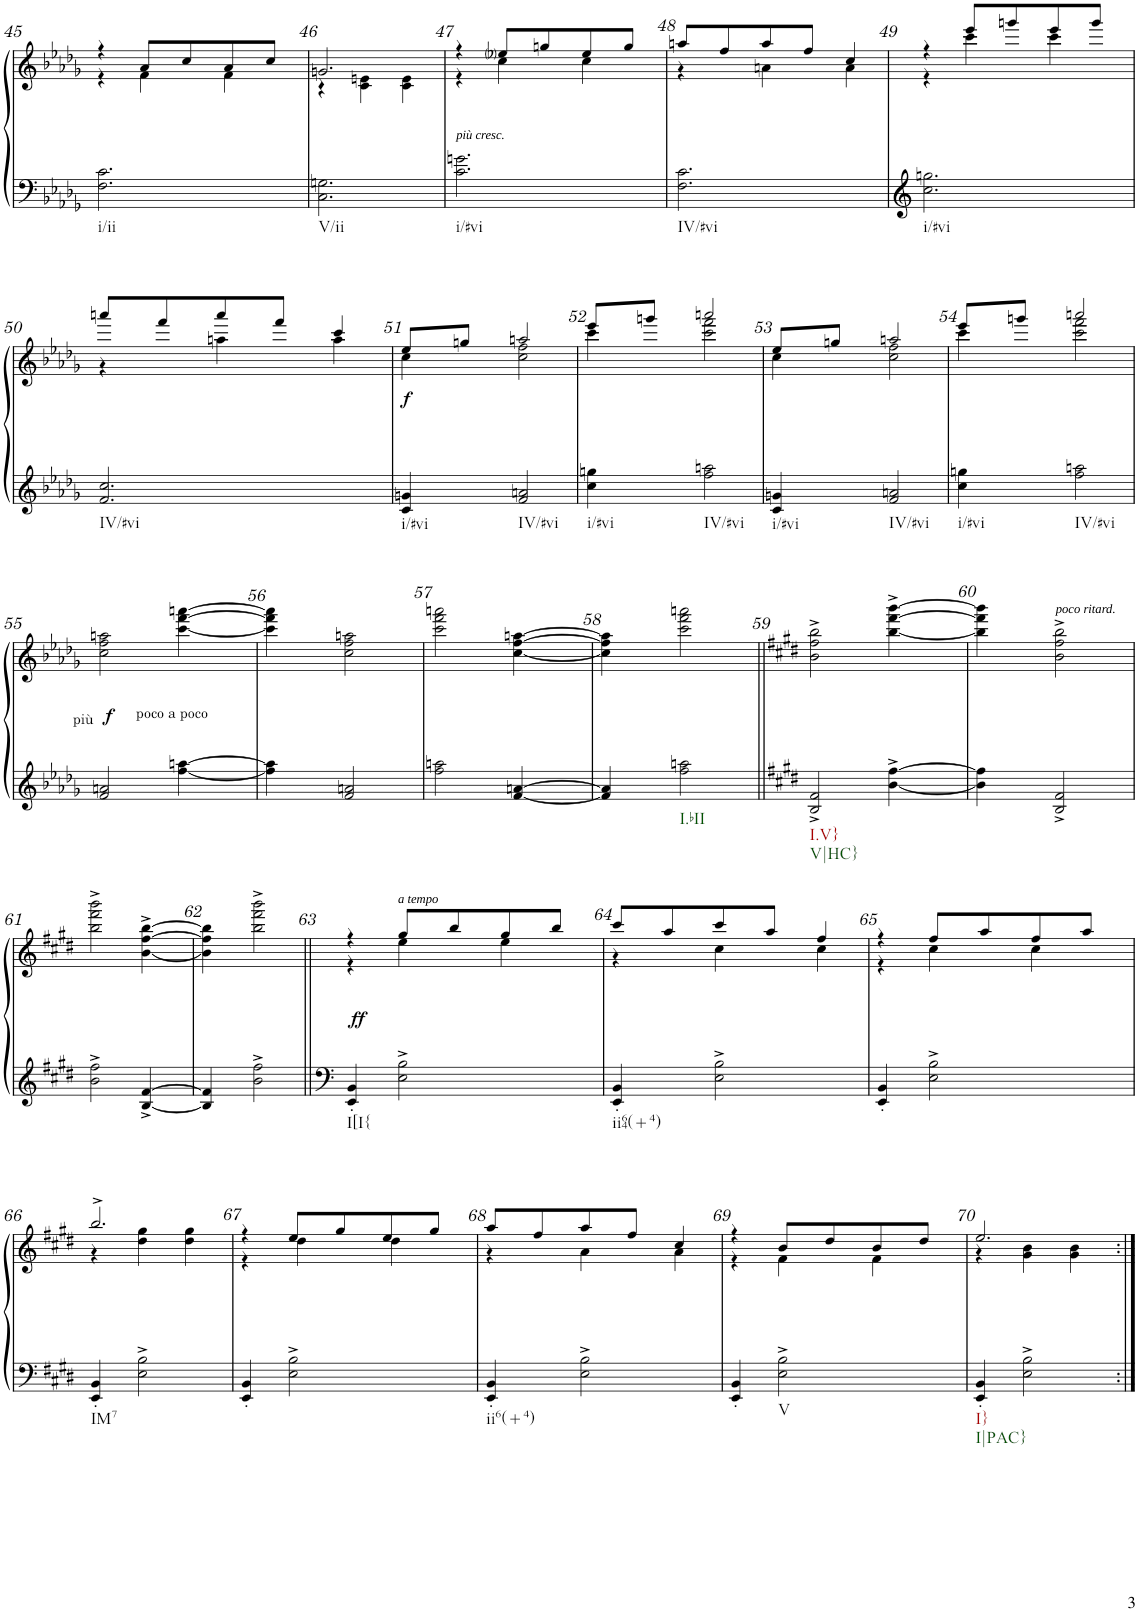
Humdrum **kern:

**kern	**kern	**dynam
*part1	*part1	*part1
*staff2	*staff1	*staff1/2
*I"Midi_1	*	*
!!LO:PB:g=z
*clefG2	*clefG2	*
*k[b-e-a-d-g-]	*k[b-e-a-d-g-]	*
*D-:	*D-:	*
*M3/4	*M3/4	*
=45	=45	=45
*	*^	*
!LO:TX:b:t=i/ii	!	!	!
2.F\ 2.c\	4r	4r	.
.	8a-/L	4f\	.
.	8cc/	.	.
.	8a-/	4f\	.
.	8cc/J	.	.
=46	=46	=46	=46
!LO:TX:b:t=V/ii	!	!	!
2.C\ 2.Gn\	2.gn/	4r	.
.	.	4c\ 4en\	.
.	.	4c\ 4e\	.
=47	=47	=47	=47
!LO:TX:a:i:t=più cresc.	!	!	!
!LO:TX:b:t=i/#vi	!	!	!
2.c\ 2.gn\	4r	4r	.
.	8ee-i/L	4cc\	.
.	8ggn/	.	.
.	8ee-/	4cc\	.
.	8gg/J	.	.
=48	=48	=48	=48
!LO:TX:b:t=IV/#vi	!	!	!
2.F\ 2.c\	8aan/L	4r	.
.	8ff/	.	.
.	8aa/	4an\	.
.	8ff/J	.	.
.	4cc/	4a\	.
=49	=49	=49	=49
!LO:TX:b:t=i/#vi	!	!	!
2.cc\ 2.ggn\	4r	4r	.
.	8eee-/L	4ccc\	.
.	8gggn/	.	.
.	8eee-/	4ccc\	.
.	8ggg/J	.	.
!!LO:LB:g=z	!!
=50	=50	=50	=50
!LO:TX:b:t=IV/#vi	!	!	!
2.f/ 2.cc/	8aaan/L	4r	.
.	8fff/	.	.
.	8aaa/	4aan\	.
.	8fff/J	.	.
.	4ccc/	4aa\	.
=51	=51	=51	=51
!LO:TX:b:t=i/#vi	!	!	!
!	!	!	!LO:DY:b
4c/ 4gn/	8ee-/L	4cc\	f
.	8ggn/J	.	.
!LO:TX:b:t=IV/#vi	!	!	!
2f/ 2an/	2aan/	2cc\ 2ff\	.
=52	=52	=52	=52
!LO:TX:b:t=i/#vi	!	!	!
4cc\ 4ggn\	8eee-/L	4ccc\	.
.	8gggn/J	.	.
!LO:TX:b:t=IV/#vi	!	!	!
2ff\ 2aan\	2aaan/	2ccc\ 2fff\	.
=53	=53	=53	=53
!LO:TX:b:t=i/#vi	!	!	!
4c/ 4gn/	8ee-/L	4cc\	.
.	8ggn/J	.	.
!LO:TX:b:t=IV/#vi	!	!	!
2f/ 2an/	2aan/	2cc\ 2ff\	.
=54	=54	=54	=54
!LO:TX:b:t=i/#vi	!	!	!
4cc\ 4ggn\	8eee-/L	4ccc\	.
.	8gggn/J	.	.
!LO:TX:b:t=IV/#vi	!	!	!
2ff\ 2aan\	2aaan/	2ccc\ 2fff\	.
!!LO:LB:g=z
=55	=55	=55	=55
!	!LO:TX:b:t=più	!	!
!	!	!	!LO:DY:b
*	*v	*v	*
2f/ 2an/	2cc\ 2ff\ 2aan\	f
!	!LO:TX:b:t=poco a poco	!
[4ff\ [4aan\	[4ccc\ [4fff\ [4aaan\	.
=56	=56	=56
4ff\] 4aa\]	4ccc\] 4fff\] 4aaa\]	.
2f/ 2an/	2cc\ 2ff\ 2aan\	.
=57	=57	=57
2ff\ 2aan\	2ccc\ 2fff\ 2aaan\	.
[4f/ [4an/	[4cc\ [4ff\ [4aan\	.
=58	=58	=58
4f/] 4a/]	4cc\] 4ff\] 4aa\]	.
!LO:TX:b:t=I.bII	!	!
2ff\ 2aan\	2ccc\ 2fff\ 2aaan\	.
=59||	=59||	=59||
*k[f#c#g#d#]	*k[f#c#g#d#]	*
*E:	*E:	*
!LO:TX:b:t=I.V}	!	!
!LO:TX:b:t=V|HC}	!	!
2B/^ 2f#/^	2b\^ 2ff#\^ 2bb\^	.
[4b\^ [4ff#\^	[4bb\^ [4fff#\^ [4bbb\^	.
=60	=60	=60
4b\] 4ff#\]	4bb\] 4fff#\] 4bbb\]	.
!	!LO:TX:a:i:t=poco ritard.	!
2B/^ 2f#/^	2b\^ 2ff#\^ 2bb\^	.
!!LO:LB:g=z
=61	=61	=61
2b\^ 2ff#\^	2bb\^ 2fff#\^ 2bbb\^	.
[4B/^ [4f#/^	[4b\^ [4ff#\^ [4bb\^	.
=62	=62	=62
4B/] 4f#/]	4b\] 4ff#\] 4bb\]	.
2b\^ 2ff#\^	2bb\^ 2fff#\^ 2bbb\^	.
=63||	=63||	=63||
*	*^	*
!LO:TX:b:t=I[I{	!	!	!
!	!	!	!LO:DY:a=2
4EE/' 4BB/'	4r	4r	ff
!	!LO:TX:a:i:t=a tempo	!	!
2E\^ 2B\^	8gg#/L	4ee\	.
.	8bb/	.	.
.	8gg#/	4ee\	.
.	8bb/J	.	.
=64	=64	=64	=64
!LO:TX:b:t=ii64(+4)	!	!	!
4EE/' 4BB/'	8ccc#/L	4r	.
.	8aa/	.	.
2E\^ 2B\^	8ccc#/	4cc#\	.
.	8aa/J	.	.
.	4ff#/	4cc#\	.
=65	=65	=65	=65
4EE/' 4BB/'	4r	4r	.
2E\^ 2B\^	8ff#/L	4cc#\	.
.	8aa/	.	.
.	8ff#/	4cc#\	.
.	8aa/J	.	.
!!LO:LB:g=z	!!
=66	=66	=66	=66
!LO:TX:b:t=IM7	!	!	!
4EE/' 4BB/'	2.bb^/	4r	.
2E\^ 2B\^	.	4dd#\ 4gg#\	.
.	.	4dd#\ 4gg#\	.
=67	=67	=67	=67
4EE/' 4BB/'	4r	4r	.
2E\^ 2B\^	8ee/L	4dd#\	.
.	8gg#/	.	.
.	8ee/	4dd#\	.
.	8gg#/J	.	.
=68	=68	=68	=68
!LO:TX:b:t=ii6(+4)	!	!	!
4EE/' 4BB/'	8aa/L	4r	.
.	8ff#/	.	.
2E\^ 2B\^	8aa/	4a\	.
.	8ff#/J	.	.
.	4cc#/	4a\	.
=69	=69	=69	=69
4EE/' 4BB/'	4r	4r	.
!LO:TX:b:t=V	!	!	!
2E\^ 2B\^	8b/L	4f#\	.
.	8dd#/	.	.
.	8b/	4f#\	.
.	8dd#/J	.	.
=70	=70	=70	=70
!LO:TX:b:t=I}	!	!	!
!LO:TX:b:t=I|PAC}	!	!	!
4EE/' 4BB/'	2.ee/	4r	.
2E\^ 2B\^	.	4g#\ 4b\	.
.	.	4g#\ 4b\	.
*	*v	*v	*
=:|!	=:|!	=:|!
*-	*-	*-
